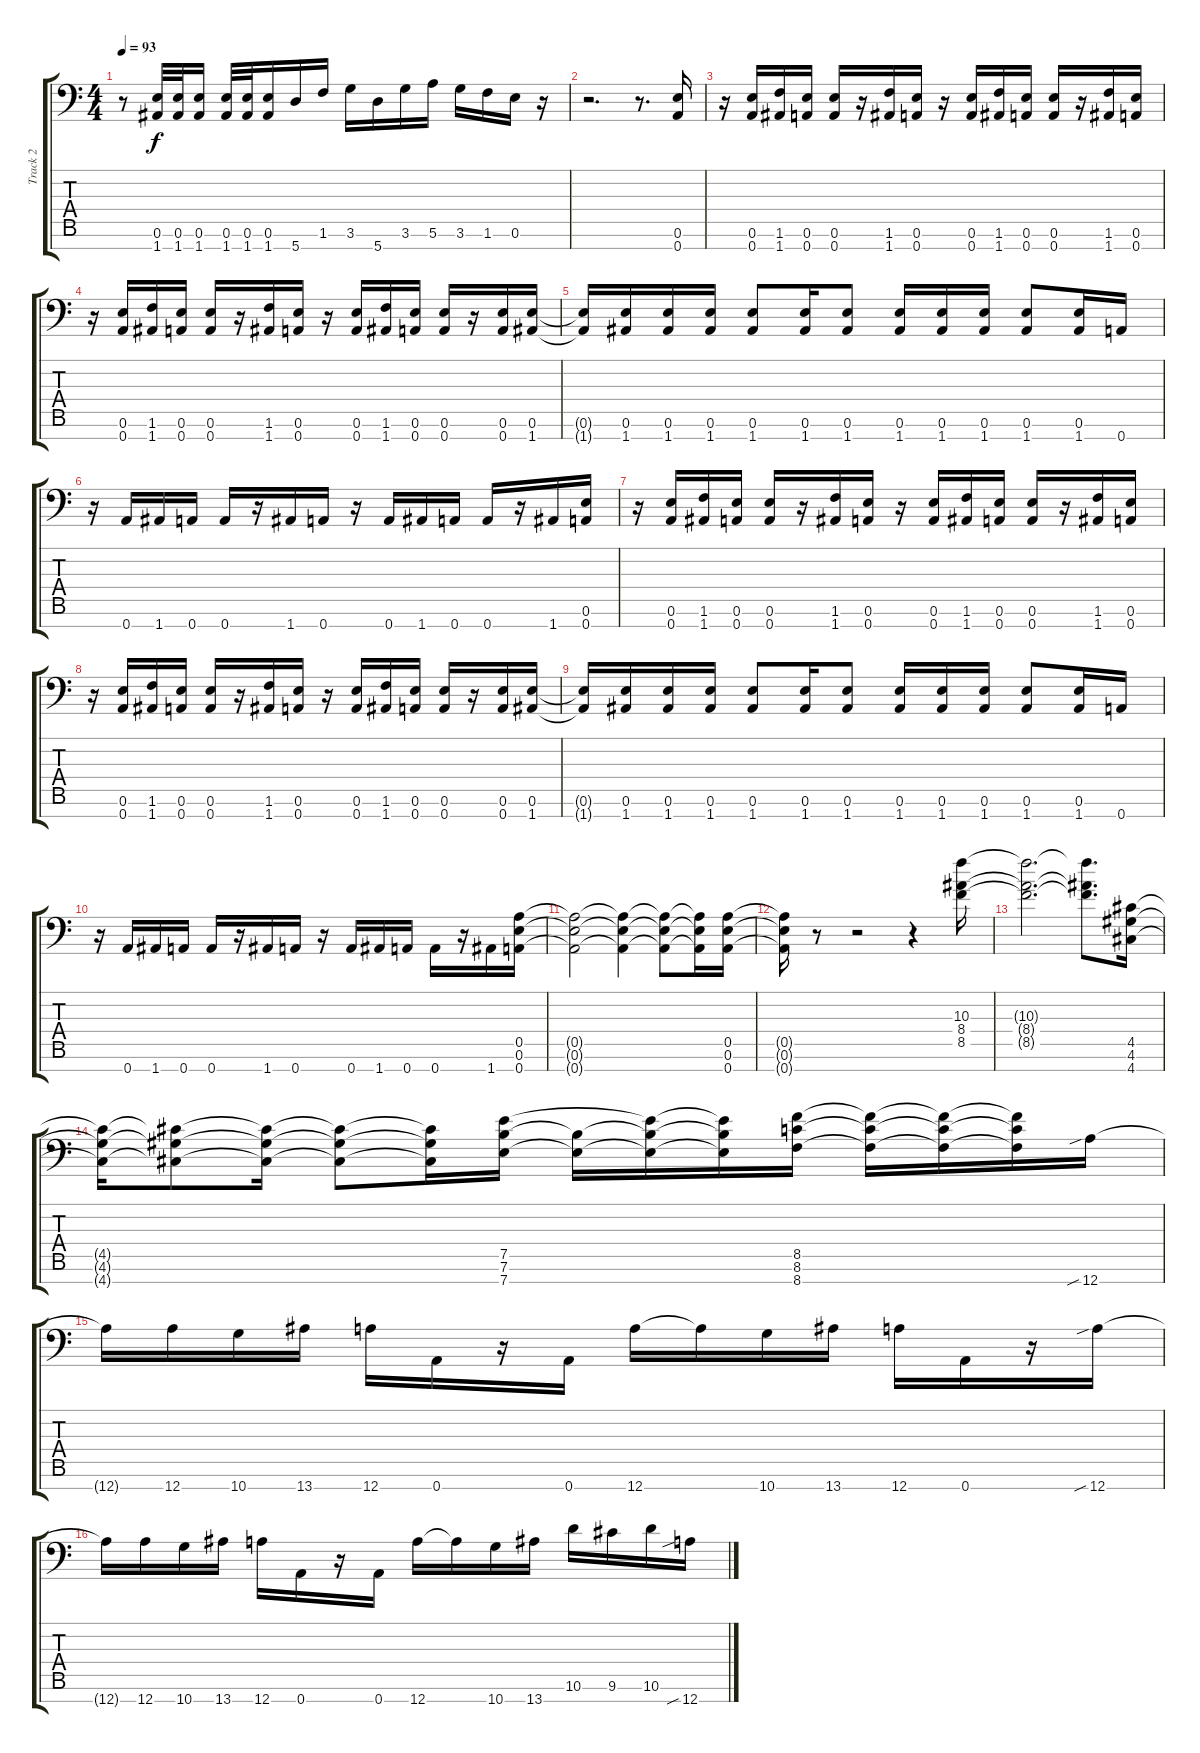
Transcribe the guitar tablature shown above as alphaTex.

\track ("Track 2" "Track 2") {instrument distortionguitar}
\staff {score tabs}
\tuning (E4 B3 G3 D3 A2 E2 A1) {hide}
\ts (4 4)
\tempo 93
\clef f4
\ks c
r.8{dy f} (0.6 1.7).32 (0.6 1.7).32 (0.6 1.7).16 (0.6 1.7).32 (0.6 1.7).32 (0.6 1.7).16 5.7.16 1.6.16 3.6.16 5.7.16 3.6.16 5.6.16 3.6.16 1.6.16 0.6.16 r.16 |
r.2{d} r.8{d} (0.6 0.7).16 |
r.16 (0.6 0.7).16 (1.6 1.7).16 (0.6 0.7).16 (0.6 0.7).16 r.16 (1.6 1.7).16 (0.6 0.7).16 r.16 (0.6 0.7).16 (1.6 1.7).16 (0.6 0.7).16 (0.6 0.7).16 r.16 (1.6 1.7).16 (0.6 0.7).16 |
r.16 (0.6 0.7).16 (1.6 1.7).16 (0.6 0.7).16 (0.6 0.7).16 r.16 (1.6 1.7).16 (0.6 0.7).16 r.16 (0.6 0.7).16 (1.6 1.7).16 (0.6 0.7).16 (0.6 0.7).16 r.16 (0.6 0.7).16 (0.6 1.7).16 |
(0.6{t} 1.7{t}).16 (0.6 1.7).16 (0.6 1.7).16 (0.6 1.7).16 (0.6 1.7).8 (0.6 1.7).16 (0.6 1.7).8 (0.6 1.7).16 (0.6 1.7).16 (0.6 1.7).16 (0.6 1.7).8 (0.6 1.7).16 0.7.16 |
r.16 0.7.16 1.7.16 0.7.16 0.7.16 r.16 1.7.16 0.7.16 r.16 0.7.16 1.7.16 0.7.16 0.7.16 r.16 1.7.16 (0.6 0.7).16 |
r.16 (0.6 0.7).16 (1.6 1.7).16 (0.6 0.7).16 (0.6 0.7).16 r.16 (1.6 1.7).16 (0.6 0.7).16 r.16 (0.6 0.7).16 (1.6 1.7).16 (0.6 0.7).16 (0.6 0.7).16 r.16 (1.6 1.7).16 (0.6 0.7).16 |
r.16 (0.6 0.7).16 (1.6 1.7).16 (0.6 0.7).16 (0.6 0.7).16 r.16 (1.6 1.7).16 (0.6 0.7).16 r.16 (0.6 0.7).16 (1.6 1.7).16 (0.6 0.7).16 (0.6 0.7).16 r.16 (0.6 0.7).16 (0.6 1.7).16 |
(0.6{t} 1.7{t}).16 (0.6 1.7).16 (0.6 1.7).16 (0.6 1.7).16 (0.6 1.7).8 (0.6 1.7).16 (0.6 1.7).8 (0.6 1.7).16 (0.6 1.7).16 (0.6 1.7).16 (0.6 1.7).8 (0.6 1.7).16 0.7.16 |
r.16 0.7.16 1.7.16 0.7.16 0.7.16 r.16 1.7.16 0.7.16 r.16 0.7.16 1.7.16 0.7.16 0.7.16 r.16 1.7.16 (0.5 0.6 0.7).16 |
(0.5{t} 0.6{t} 0.7{t}).2 (0.5{t} 0.6{t} 0.7{t}).4 (0.5{t} 0.6{t} 0.7{t}).8 (0.5{t} 0.6{t} 0.7{t}).16 (0.5 0.6 0.7).16 |
(0.5{t} 0.6{t} 0.7{t}).16 r.8 r.2 r.4 (10.3 8.4 8.5).16 |
(10.3{t} 8.4{t} 8.5{t}).2{d} (10.3{t} 8.4{t} 8.5{t}).8{d} (4.5 4.6 4.7).16 |
(4.5{t} 4.6{t} 4.7{t}).16 (4.5{t} 4.6{t} 4.7{t}).8 (4.5{t} 4.6{t} 4.7{t}).16 (4.5{t} 4.6{t} 4.7{t}).8 (4.5{t} 4.6{t} 4.7{t}).16 (7.5 7.6 7.7).16 (7.6{t} 7.7{t}).16 (7.5{t} 7.6{t} 7.7{t}).16 (7.5{t} 7.6{t} 7.7{t}).16 (8.5 8.6 8.7).16 (8.5{t} 8.6{t} 8.7{t}).16 (8.5{t} 8.6{t} 8.7{t}).16 (8.5{t} 8.6{t} 8.7{t}).16 12.7{sib}.16 |
12.7{t}.16 12.7.16 10.7.16 13.7.16 12.7.16 0.7.16 r.16 0.7.16 12.7.16 12.7{t}.16 10.7.16 13.7.16 12.7.16 0.7.16 r.16 12.7{sib}.16 |
12.7{t}.16 12.7.16 10.7.16 13.7.16 12.7.16 0.7.16 r.16 0.7.16 12.7.16 12.7{t}.16 10.7.16 13.7.16 10.6.16 9.6.16 10.6.16 12.7{sib}.16
